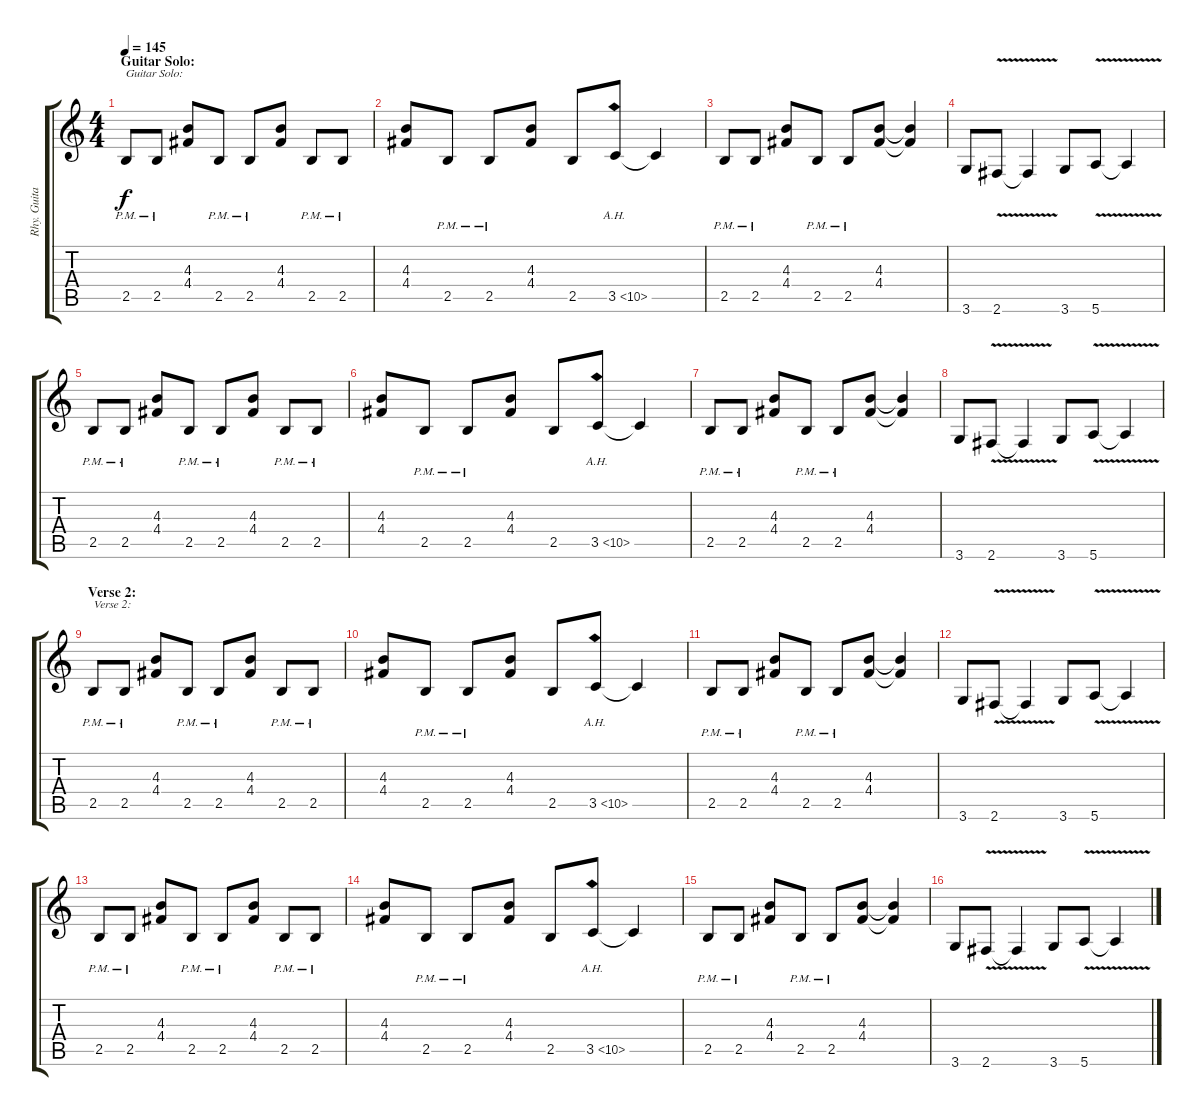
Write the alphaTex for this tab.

\track ("Rhy. Guitar 1" "Rhy. Guita") {instrument distortionguitar}
\staff {score tabs}
\tuning (E4 B3 G3 D3 A2 E2) {hide}
\ts (4 4)
\section ("" "Guitar Solo:")
\tempo 145
\clef g2
\ks c
2.5{pm}.8{txt "Guitar Solo:" dy f} 2.5{pm}.8 (4.3 4.4).8 2.5{pm}.8 2.5{pm}.8 (4.3 4.4).8 2.5{pm}.8 2.5{pm}.8 |
(4.3 4.4).8 2.5{pm}.8 2.5{pm}.8 (4.3 4.4).8 2.5.8 3.5{ah 7}.8 3.5{t}.4 |
2.5{pm}.8 2.5{pm}.8 (4.3 4.4).8 2.5{pm}.8 2.5{pm}.8 (4.3 4.4).8 (4.3{t} 4.4{t}).4 |
3.6.8 2.6{v}.8 2.6{t}.4 3.6.8 5.6{v}.8 5.6{t}.4 |
2.5{pm}.8 2.5{pm}.8 (4.3 4.4).8 2.5{pm}.8 2.5{pm}.8 (4.3 4.4).8 2.5{pm}.8 2.5{pm}.8 |
(4.3 4.4).8 2.5{pm}.8 2.5{pm}.8 (4.3 4.4).8 2.5.8 3.5{ah 7}.8 3.5{t}.4 |
2.5{pm}.8 2.5{pm}.8 (4.3 4.4).8 2.5{pm}.8 2.5{pm}.8 (4.3 4.4).8 (4.3{t} 4.4{t}).4 |
3.6.8 2.6{v}.8 2.6{t}.4 3.6.8 5.6{v}.8 5.6{t}.4 |
\section ("" "Verse 2:")
2.5{pm}.8{txt "Verse 2:"} 2.5{pm}.8 (4.3 4.4).8 2.5{pm}.8 2.5{pm}.8 (4.3 4.4).8 2.5{pm}.8 2.5{pm}.8 |
(4.3 4.4).8 2.5{pm}.8 2.5{pm}.8 (4.3 4.4).8 2.5.8 3.5{ah 7}.8 3.5{t}.4 |
2.5{pm}.8 2.5{pm}.8 (4.3 4.4).8 2.5{pm}.8 2.5{pm}.8 (4.3 4.4).8 (4.3{t} 4.4{t}).4 |
3.6.8 2.6{v}.8 2.6{t}.4 3.6.8 5.6{v}.8 5.6{t}.4 |
2.5{pm}.8 2.5{pm}.8 (4.3 4.4).8 2.5{pm}.8 2.5{pm}.8 (4.3 4.4).8 2.5{pm}.8 2.5{pm}.8 |
(4.3 4.4).8 2.5{pm}.8 2.5{pm}.8 (4.3 4.4).8 2.5.8 3.5{ah 7}.8 3.5{t}.4 |
2.5{pm}.8 2.5{pm}.8 (4.3 4.4).8 2.5{pm}.8 2.5{pm}.8 (4.3 4.4).8 (4.3{t} 4.4{t}).4 |
3.6.8 2.6{v}.8 2.6{t}.4 3.6.8 5.6{v}.8 5.6{t}.4
